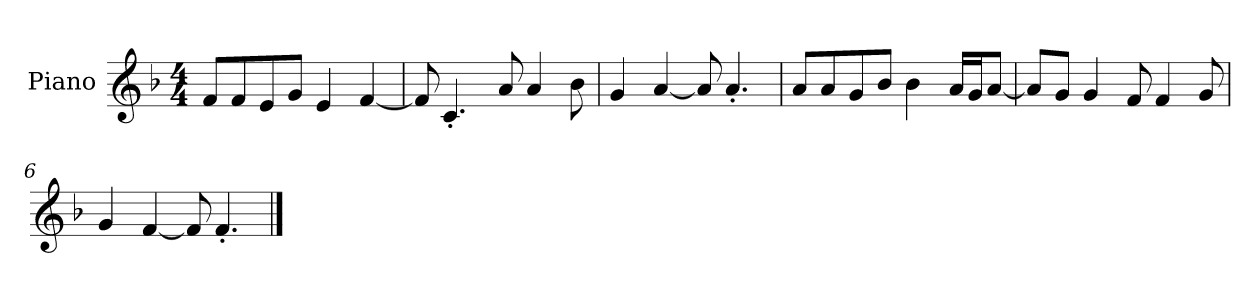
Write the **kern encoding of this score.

**kern
*part1
*staff1
*I"Piano
*I'P-no
*clefG2
*k[b-]
*M4/4
*MM90
=1
8f/L
8f/
8e/
8g/J
4e/
[4f/
=2
8f/]
4.c'/
8a/
4a/
8b-\
=3
4g/
[4a/
8a/]
4.a'/
=4
8a/L
8a/
8g/
8b-/J
4b-\
16a/LL
16g/J
[8a/J
=5
8a/L]
8g/J
4g/
8f/
4f/
8g/
!!LO:LB:g=z
=6
4g/
[4f/
8f/]
4.f'/
==
*-
